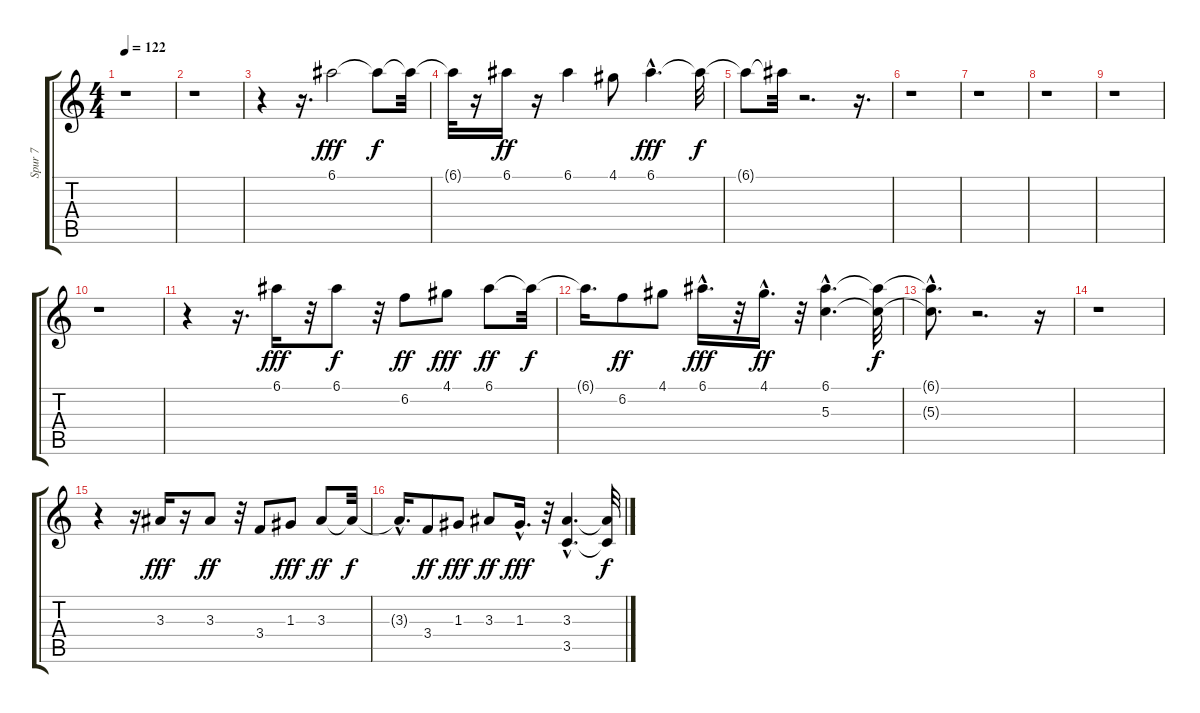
\track ("Spur 7" "Spur 7") {instrument overdrivenguitar}
\staff {score tabs}
\tuning (E4 B3 G3 D3 A2 E2) {hide}
\ts (4 4)
\tempo 122
\clef g2
\ks c
r.1{dy f} |
r.1 |
r.4 r.16{d} 6.1.2{dy fff} 6.1{t}.8{dy f} 6.1{t}.32 |
6.1{t}.32 r.16 6.1.16{dy ff} r.16 6.1.4 4.1.8 6.1{hac}.4{d dy fff} 6.1{t}.32{dy f} |
6.1{t}.8 6.1{t}.32 r.2{d} r.16{d} |
r.1 |
r.1 |
r.1 |
r.1 |
r.1 |
r.4 r.16{d} 6.1.16{dy fff} r.32 6.1.8{dy f} r.32 6.2.8{dy ff} 4.1.8{dy fff} 6.1.8{dy ff} 6.1{t}.32{dy f} |
6.1{t}.16{d} 6.2.8{dy ff} 4.1.8 6.1{hac}.16{d dy fff} r.32 4.1{hac}.16{d dy ff} r.32 (6.1{hac} 5.3{hac}).4{d} (6.1{t} 5.3{t}).32{dy f} |
(6.1{hac t} 5.3{hac t}).8{d} r.2{d} r.16 |
r.1 |
r.4 r.16 3.3.16{dy fff} r.16 3.3.8{dy ff} r.32 3.4.8 1.3.8{dy fff} 3.3.8{dy ff} 3.3{t}.32{dy f} |
3.3{hac t}.16{d} 3.4.8{dy ff} 1.3.8{dy fff} 3.3.8{dy ff} 1.3{hac}.16{d dy fff} r.32 (3.3{hac} 3.5{hac}).4{d} (3.3{t} 3.5{t}).32{dy f}
